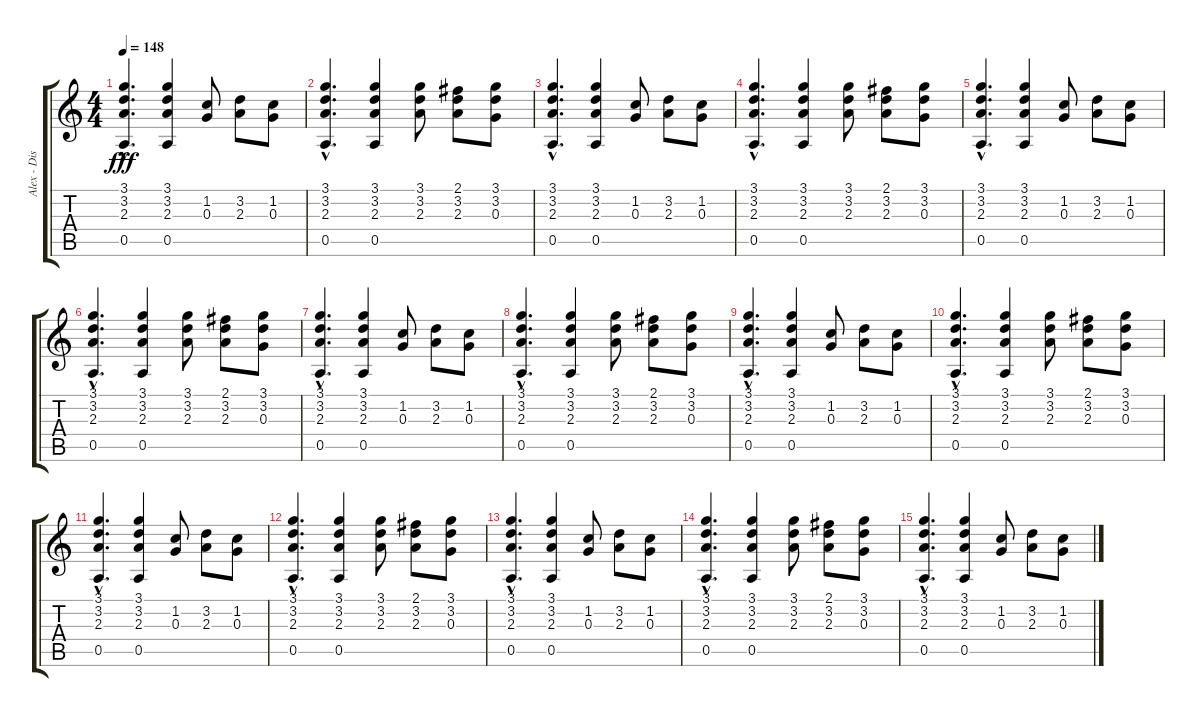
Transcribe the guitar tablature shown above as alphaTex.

\track ("Alex - Distorção" "Alex - Dis") {instrument distortionguitar}
\staff {score tabs}
\tuning (E4 B3 G3 D3 A2 E2) {hide}
\ts (4 4)
\tempo 148
\clef g2
\ks c
(3.1{hac} 3.2{hac} 2.3{hac} 0.5{hac}).4{d dy fff} (3.1 3.2 2.3 0.5).4 (1.2 0.3).8 (3.2 2.3).8 (1.2 0.3).8 |
(3.1{hac} 3.2{hac} 2.3{hac} 0.5{hac}).4{d} (3.1 3.2 2.3 0.5).4 (3.1 3.2 2.3).8 (2.1 3.2 2.3).8 (3.1 3.2 0.3).8 |
(3.1{hac} 3.2{hac} 2.3{hac} 0.5{hac}).4{d} (3.1 3.2 2.3 0.5).4 (1.2 0.3).8 (3.2 2.3).8 (1.2 0.3).8 |
(3.1{hac} 3.2{hac} 2.3{hac} 0.5{hac}).4{d} (3.1 3.2 2.3 0.5).4 (3.1 3.2 2.3).8 (2.1 3.2 2.3).8 (3.1 3.2 0.3).8 |
(3.1{hac} 3.2{hac} 2.3{hac} 0.5{hac}).4{d volume 10} (3.1 3.2 2.3 0.5).4 (1.2 0.3).8 (3.2 2.3).8 (1.2 0.3).8 |
(3.1{hac} 3.2{hac} 2.3{hac} 0.5{hac}).4{d} (3.1 3.2 2.3 0.5).4 (3.1 3.2 2.3).8 (2.1 3.2 2.3).8 (3.1 3.2 0.3).8 |
(3.1{hac} 3.2{hac} 2.3{hac} 0.5{hac}).4{d} (3.1 3.2 2.3 0.5).4 (1.2 0.3).8 (3.2 2.3).8{volume 10} (1.2 0.3).8 |
(3.1{hac} 3.2{hac} 2.3{hac} 0.5{hac}).4{d volume 9} (3.1 3.2 2.3 0.5).4{volume 9} (3.1 3.2 2.3).8 (2.1 3.2 2.3).8{volume 9} (3.1 3.2 0.3).8 |
(3.1{hac} 3.2{hac} 2.3{hac} 0.5{hac}).4{d volume 9} (3.1 3.2 2.3 0.5).4{volume 8} (1.2 0.3).8{volume 8} (3.2 2.3).8 (1.2 0.3).8{volume 8} |
(3.1{hac} 3.2{hac} 2.3{hac} 0.5{hac}).4{d volume 8} (3.1 3.2 2.3 0.5).4{volume 7} (3.1 3.2 2.3).8{volume 7} (2.1 3.2 2.3).8 (3.1 3.2 0.3).8{volume 7} |
(3.1{hac} 3.2{hac} 2.3{hac} 0.5{hac}).4{d} (3.1 3.2 2.3 0.5).4{volume 6} (1.2 0.3).8{volume 6} (3.2 2.3).8 (1.2 0.3).8{volume 6} |
(3.1{hac} 3.2{hac} 2.3{hac} 0.5{hac}).4{d} (3.1 3.2 2.3 0.5).4{volume 5} (3.1 3.2 2.3).8{volume 5} (2.1 3.2 2.3).8{volume 4} (3.1 3.2 0.3).8 |
(3.1{hac} 3.2{hac} 2.3{hac} 0.5{hac}).4{d volume 4} (3.1 3.2 2.3 0.5).4{volume 4} (1.2 0.3).8{volume 4} (3.2 2.3).8 (1.2 0.3).8{volume 3} |
(3.1{hac} 3.2{hac} 2.3{hac} 0.5{hac}).4{d volume 3} (3.1 3.2 2.3 0.5).4{volume 3} (3.1 3.2 2.3).8{volume 3} (2.1 3.2 2.3).8{volume 2} (3.1 3.2 0.3).8{volume 2} |
(3.1{hac} 3.2{hac} 2.3{hac} 0.5{hac}).4{d} (3.1 3.2 2.3 0.5).4{volume 2} (1.2 0.3).8{volume 2} (3.2 2.3).8{volume 1} (1.2 0.3).8
